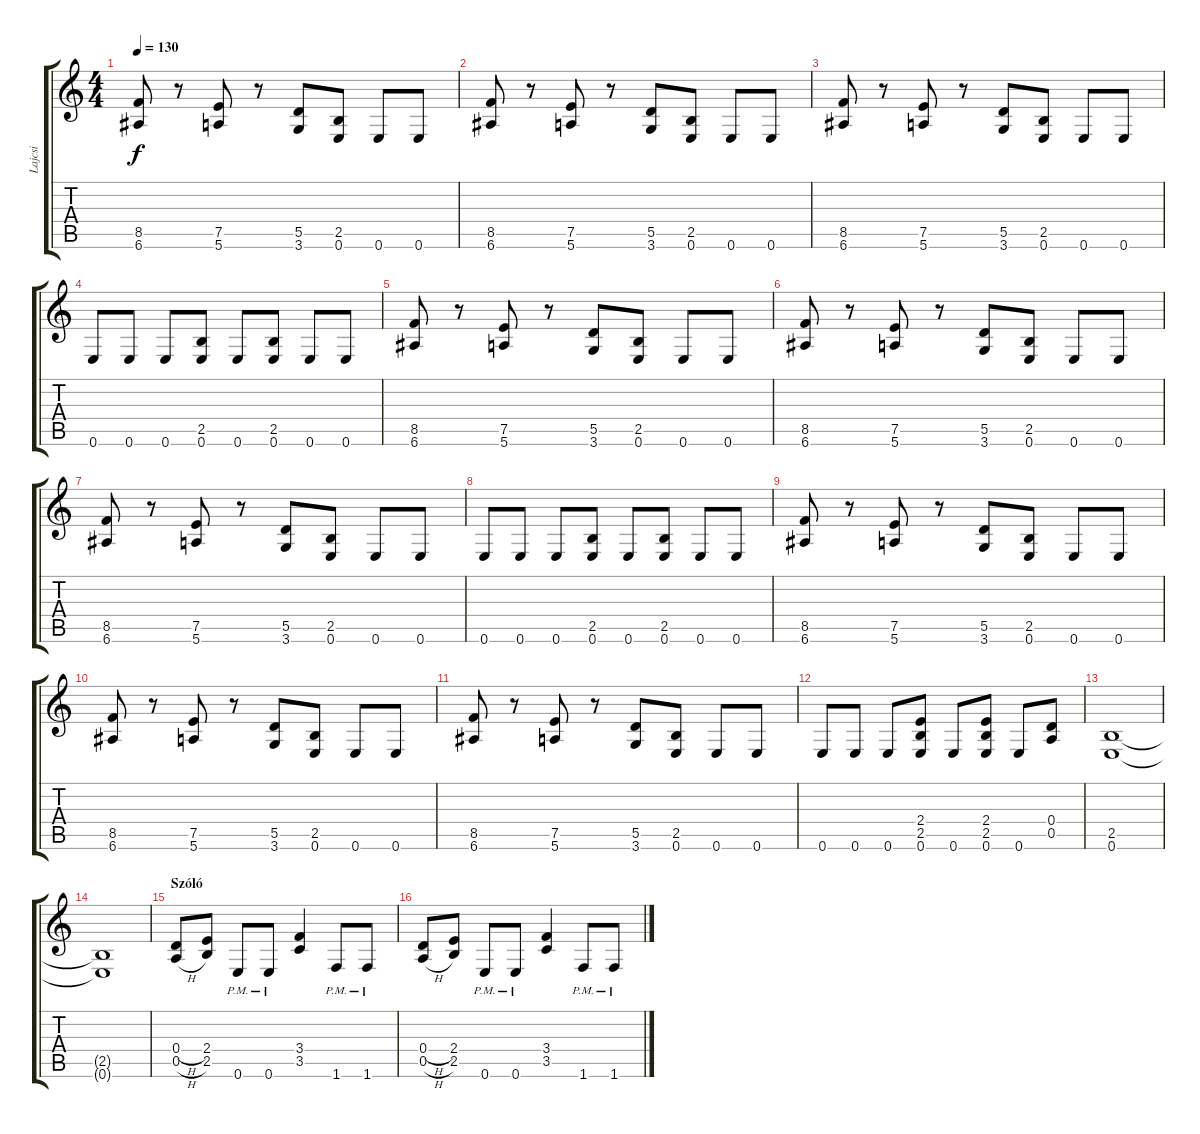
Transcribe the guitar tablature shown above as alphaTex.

\track ("Lajcsi" "Lajcsi") {instrument distortionguitar}
\staff {score tabs}
\tuning (E4 B3 G3 D3 A2 E2) {hide}
\ts (4 4)
\tempo 130
\clef g2
\ks c
(8.5 6.6).8{dy f} r.8 (7.5 5.6).8 r.8 (5.5 3.6).8 (2.5 0.6).8 0.6.8 0.6.8 |
(8.5 6.6).8 r.8 (7.5 5.6).8 r.8 (5.5 3.6).8 (2.5 0.6).8 0.6.8 0.6.8 |
(8.5 6.6).8 r.8 (7.5 5.6).8 r.8 (5.5 3.6).8 (2.5 0.6).8 0.6.8 0.6.8 |
0.6.8 0.6.8 0.6.8 (2.5 0.6).8 0.6.8 (2.5 0.6).8 0.6.8 0.6.8 |
(8.5 6.6).8 r.8 (7.5 5.6).8 r.8 (5.5 3.6).8 (2.5 0.6).8 0.6.8 0.6.8 |
(8.5 6.6).8 r.8 (7.5 5.6).8 r.8 (5.5 3.6).8 (2.5 0.6).8 0.6.8 0.6.8 |
(8.5 6.6).8 r.8 (7.5 5.6).8 r.8 (5.5 3.6).8 (2.5 0.6).8 0.6.8 0.6.8 |
0.6.8 0.6.8 0.6.8 (2.5 0.6).8 0.6.8 (2.5 0.6).8 0.6.8 0.6.8 |
(8.5 6.6).8 r.8 (7.5 5.6).8 r.8 (5.5 3.6).8 (2.5 0.6).8 0.6.8 0.6.8 |
(8.5 6.6).8 r.8 (7.5 5.6).8 r.8 (5.5 3.6).8 (2.5 0.6).8 0.6.8 0.6.8 |
(8.5 6.6).8 r.8 (7.5 5.6).8 r.8 (5.5 3.6).8 (2.5 0.6).8 0.6.8 0.6.8 |
0.6.8 0.6.8 0.6.8 (2.4 2.5 0.6).8 0.6.8 (2.4 2.5 0.6).8 0.6.8 (0.4 0.5).8 |
(2.5 0.6).1 |
(2.5{t} 0.6{t}).1 |
\section ("" "Szóló")
(0.4{h} 0.5{h}).8{volume 13} (2.4 2.5).8 0.6{pm}.8 0.6{pm}.8 (3.4 3.5).4 1.6{pm}.8 1.6{pm}.8 |
(0.4{h} 0.5{h}).8 (2.4 2.5).8 0.6{pm}.8 0.6{pm}.8 (3.4 3.5).4 1.6{pm}.8 1.6{pm}.8
